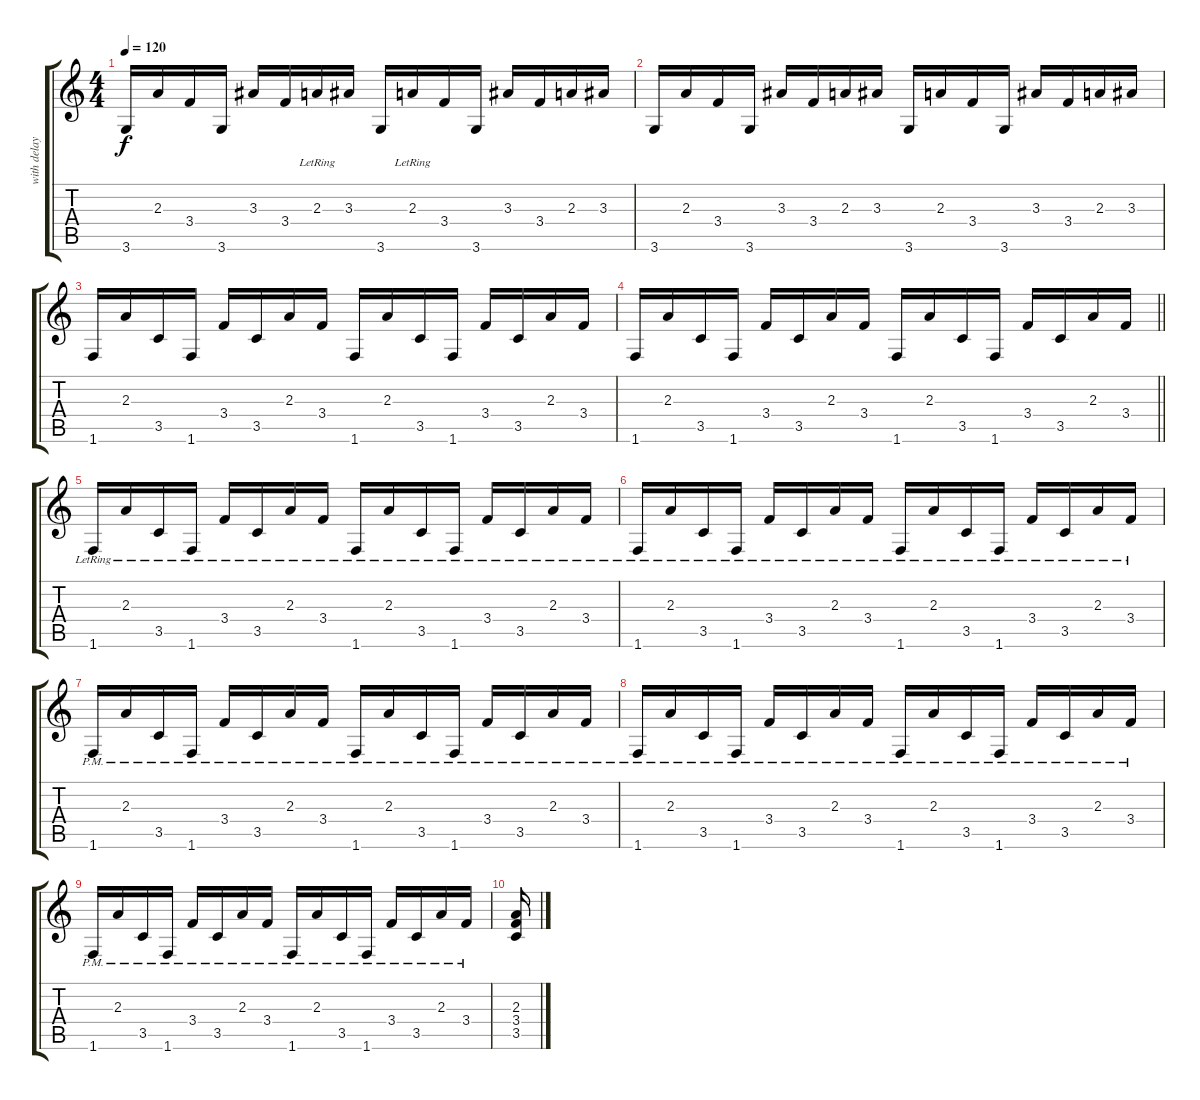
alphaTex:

\track ("with delay" "with delay") {instrument acousticguitarsteel}
\staff {score tabs}
\tuning (E4 C4 G3 D3 A2 E2) {hide}
\ts (4 4)
\tempo 120
\clef g2
\ks c
3.6.16{dy f} 2.3.16 3.4.16 3.6.16 3.3.16 3.4.16 2.3{lr}.16 3.3.16 3.6.16 2.3{lr}.16 3.4.16 3.6.16 3.3.16 3.4.16 2.3.16 3.3.16 |
3.6.16 2.3.16 3.4.16 3.6.16 3.3.16 3.4.16 2.3.16 3.3.16 3.6.16 2.3.16 3.4.16 3.6.16 3.3.16 3.4.16 2.3.16 3.3.16 |
1.6.16 2.3.16 3.5.16 1.6.16 3.4.16 3.5.16 2.3.16 3.4.16 1.6.16 2.3.16 3.5.16 1.6.16 3.4.16 3.5.16 2.3.16 3.4.16 |
\barLineRight lightlight
1.6.16 2.3.16 3.5.16 1.6.16 3.4.16 3.5.16 2.3.16 3.4.16 1.6.16 2.3.16 3.5.16 1.6.16 3.4.16 3.5.16 2.3.16 3.4.16 |
\section ("" "")
1.6{lr}.16 2.3{lr}.16 3.5{lr}.16 1.6{lr}.16 3.4{lr}.16 3.5{lr}.16 2.3{lr}.16 3.4{lr}.16 1.6{lr}.16 2.3{lr}.16 3.5{lr}.16 1.6{lr}.16 3.4{lr}.16 3.5{lr}.16 2.3{lr}.16 3.4{lr}.16 |
1.6{lr}.16 2.3{lr}.16 3.5{lr}.16 1.6{lr}.16 3.4{lr}.16 3.5{lr}.16 2.3{lr}.16 3.4{lr}.16 1.6{lr}.16 2.3{lr}.16 3.5{lr}.16 1.6{lr}.16 3.4{lr}.16 3.5{lr}.16 2.3{lr}.16 3.4{lr}.16 |
1.6{pm}.16 2.3{pm}.16 3.5{pm}.16 1.6{pm}.16 3.4{pm}.16 3.5{pm}.16 2.3{pm}.16 3.4{pm}.16 1.6{pm}.16 2.3{pm}.16 3.5{pm}.16 1.6{pm}.16 3.4{pm}.16 3.5{pm}.16 2.3{pm}.16 3.4{pm}.16 |
1.6{pm}.16 2.3{pm}.16 3.5{pm}.16 1.6{pm}.16 3.4{pm}.16 3.5{pm}.16 2.3{pm}.16 3.4{pm}.16 1.6{pm}.16 2.3{pm}.16 3.5{pm}.16 1.6{pm}.16 3.4{pm}.16 3.5{pm}.16 2.3{pm}.16 3.4{pm}.16 |
1.6{pm}.16 2.3{pm}.16 3.5{pm}.16 1.6{pm}.16 3.4{pm}.16 3.5{pm}.16 2.3{pm}.16 3.4{pm}.16 1.6{pm}.16 2.3{pm}.16 3.5{pm}.16 1.6{pm}.16 3.4{pm}.16 3.5{pm}.16 2.3{pm}.16 3.4{pm}.16 |
(2.3 3.4 3.5).16
